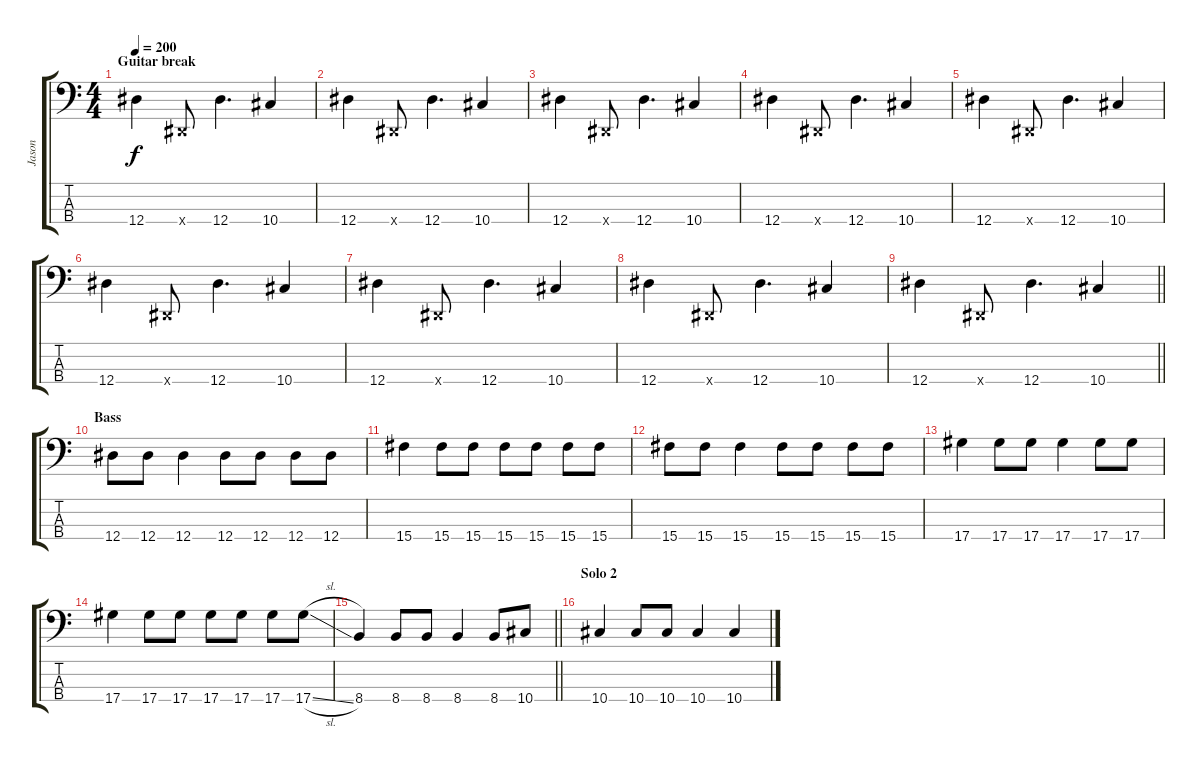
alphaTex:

\track ("Jason" "Jason") {instrument distortionguitar}
\staff {score tabs}
\tuning (Gb2 Db2 Ab1 Eb1) {hide}
\ts (4 4)
\section ("" "Guitar break")
\tempo 200
\clef f4
\ks c
12.4.4{dy f} 0.4{x}.8 12.4.4{d} 10.4.4 |
12.4.4 0.4{x}.8 12.4.4{d} 10.4.4 |
12.4.4 0.4{x}.8 12.4.4{d} 10.4.4 |
12.4.4 0.4{x}.8 12.4.4{d} 10.4.4 |
12.4.4 0.4{x}.8 12.4.4{d} 10.4.4 |
12.4.4 0.4{x}.8 12.4.4{d} 10.4.4 |
12.4.4 0.4{x}.8 12.4.4{d} 10.4.4 |
12.4.4 0.4{x}.8 12.4.4{d} 10.4.4 |
\barLineRight lightlight
12.4.4 0.4{x}.8 12.4.4{d} 10.4.4 |
\section ("" "Bass")
12.4.8 12.4.8 12.4.4 12.4.8 12.4.8 12.4.8 12.4.8 |
15.4.4 15.4.8 15.4.8 15.4.8 15.4.8 15.4.8 15.4.8 |
15.4.8 15.4.8 15.4.4 15.4.8 15.4.8 15.4.8 15.4.8 |
17.4.4 17.4.8 17.4.8 17.4.4 17.4.8 17.4.8 |
17.4.4 17.4.8 17.4.8 17.4.8 17.4.8 17.4.8 17.4{sl}.8 |
\barLineRight lightlight
8.4.4 8.4.8 8.4.8 8.4.4 8.4.8 10.4.8 |
\section ("" "Solo 2")
10.4.4 10.4.8 10.4.8 10.4.4 10.4.4
